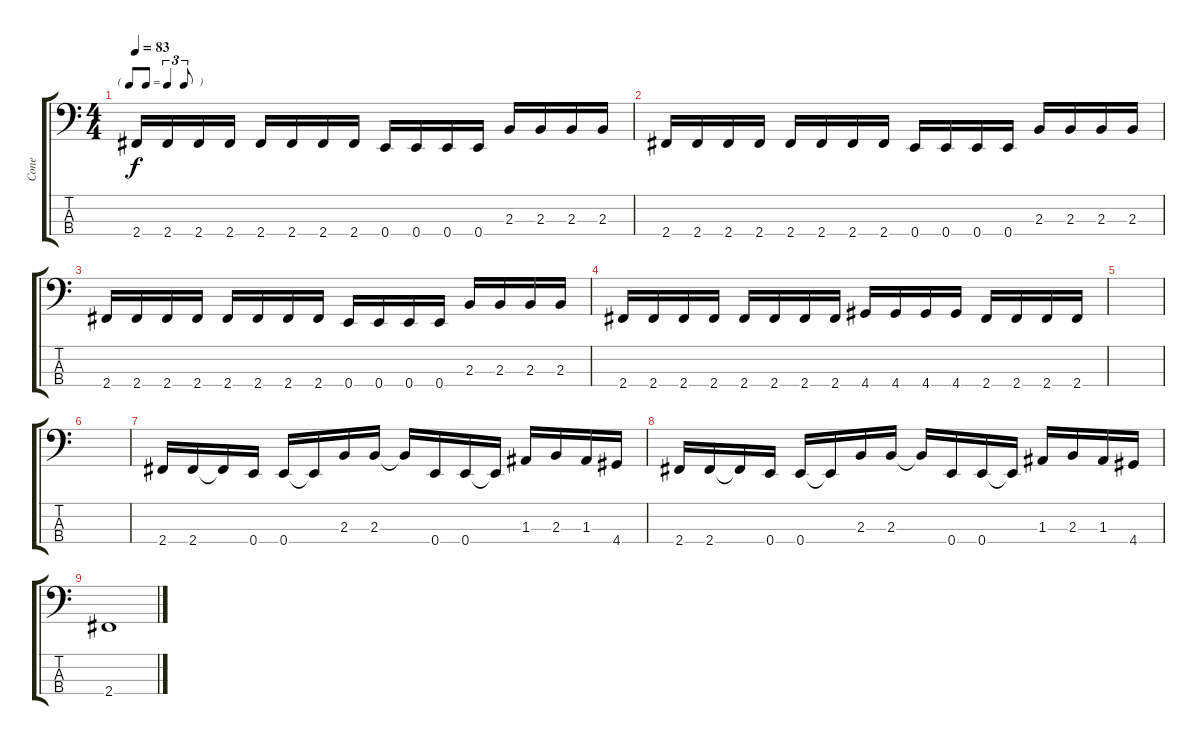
\track ("Cone" "Cone") {instrument electricbasspick}
\staff {score tabs}
\tuning (G2 D2 A1 E1) {hide}
\ts (4 4)
\tf triplet8th
\tempo 83
\clef f4
\ks c
2.4.16{dy f} 2.4.16 2.4.16 2.4.16 2.4.16 2.4.16 2.4.16 2.4.16 0.4.16 0.4.16 0.4.16 0.4.16 2.3.16 2.3.16 2.3.16 2.3.16 |
2.4.16 2.4.16 2.4.16 2.4.16 2.4.16 2.4.16 2.4.16 2.4.16 0.4.16 0.4.16 0.4.16 0.4.16 2.3.16 2.3.16 2.3.16 2.3.16 |
2.4.16 2.4.16 2.4.16 2.4.16 2.4.16 2.4.16 2.4.16 2.4.16 0.4.16 0.4.16 0.4.16 0.4.16 2.3.16 2.3.16 2.3.16 2.3.16 |
2.4.16 2.4.16 2.4.16 2.4.16 2.4.16 2.4.16 2.4.16 2.4.16 4.4.16 4.4.16 4.4.16 4.4.16 2.4.16 2.4.16 2.4.16 2.4.16 |
|
|
2.4.16 2.4.16 2.4{t}.16 0.4.16 0.4.16 0.4{t}.16 2.3.16 2.3.16 2.3{t}.16 0.4.16 0.4.16 0.4{t}.16 1.3.16 2.3.16 1.3.16 4.4.16 |
2.4.16 2.4.16 2.4{t}.16 0.4.16 0.4.16 0.4{t}.16 2.3.16 2.3.16 2.3{t}.16 0.4.16 0.4.16 0.4{t}.16 1.3.16 2.3.16 1.3.16 4.4.16 |
2.4.1
